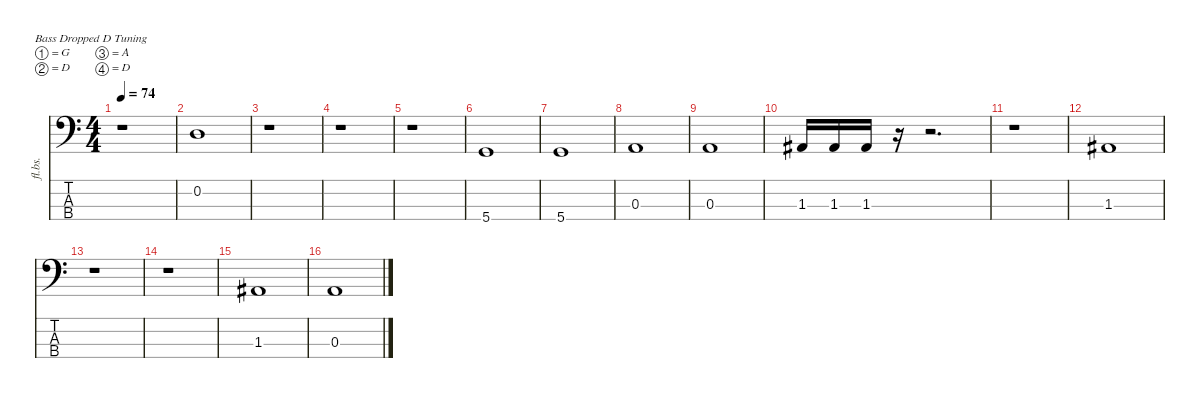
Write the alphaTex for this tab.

\defaultSystemsLayout 4
\hideDynamics
\bracketExtendMode nobrackets
\otherSystemsTrackNameOrientation horizontal
\track ("Bass" "fl.bs.") {instrument fretlessbass}
\staff {score tabs}
\tuning (G2 D2 A1 D1)
\ts (4 4)
\tempo 74
\clef f4
\ks c
r.1{dy f} |
0.2.1 |
r.1 |
r.1 |
r.1 |
5.4.1 |
5.4.1 |
0.3.1 |
0.3.1 |
1.3{acc #}.16 1.3{acc #}.16 1.3{acc #}.16 r.16 r.2{d} |
r.1 |
1.3{acc #}.1 |
r.1 |
r.1 |
1.3{acc #}.1 |
0.3.1
